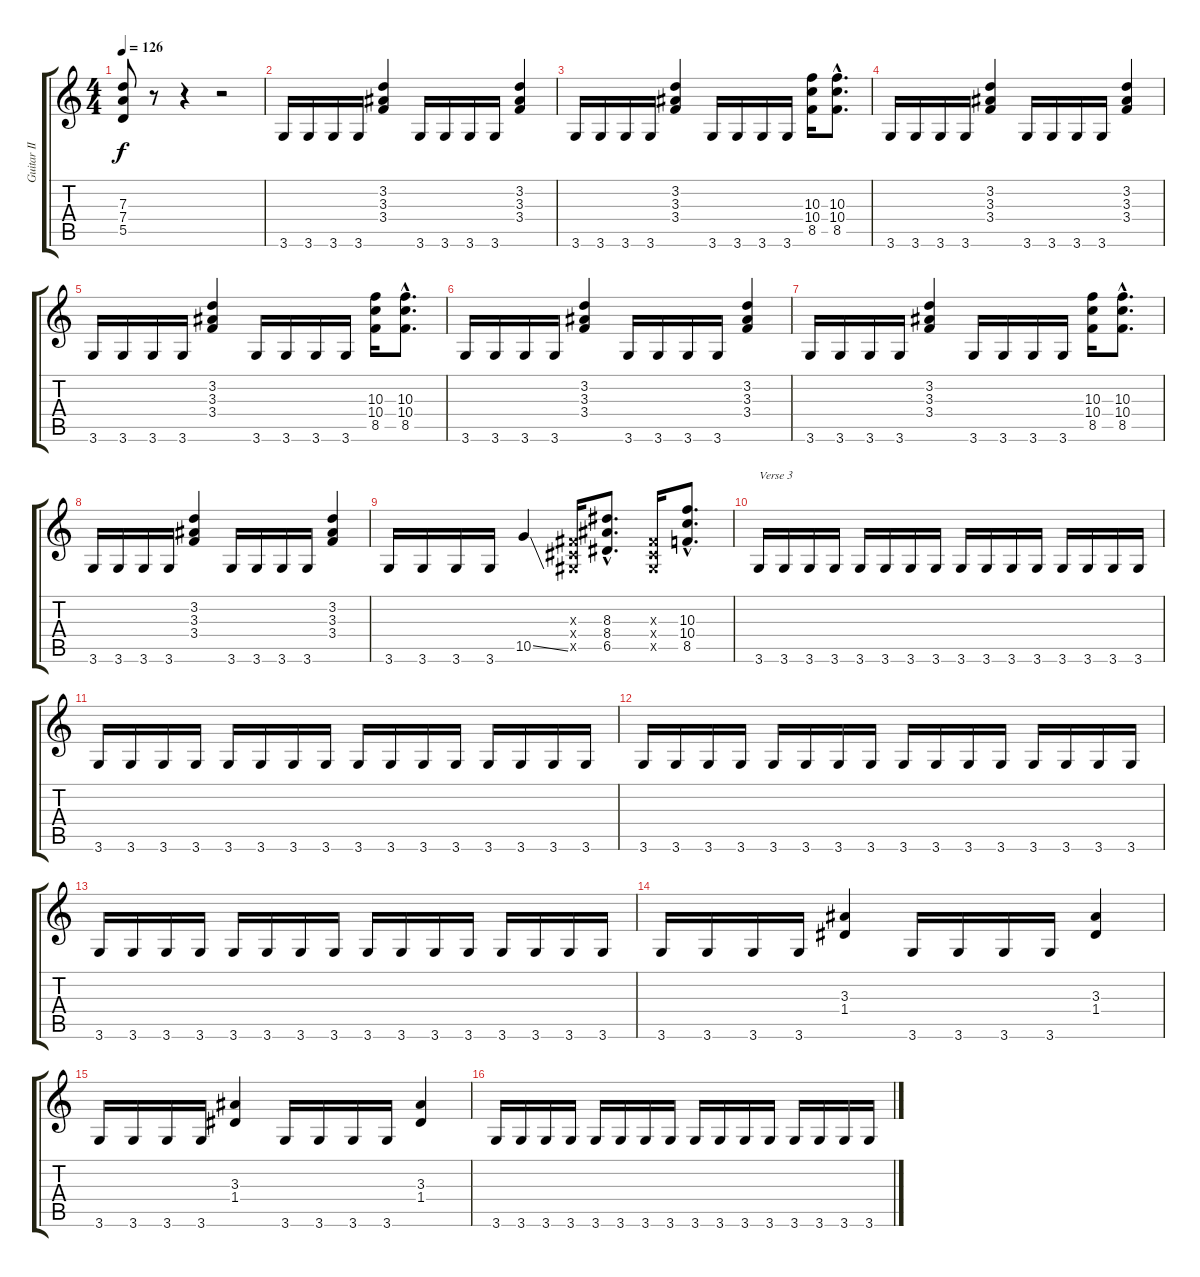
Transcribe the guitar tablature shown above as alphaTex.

\track ("Guitar II" "Guitar II") {instrument overdrivenguitar}
\staff {score tabs}
\tuning (E4 B3 G3 D3 A2 E2) {hide}
\ts (4 4)
\tempo 126
\clef g2
\ks c
(7.3 7.4 5.5).8{dy f} r.8 r.4 r.2 |
3.6.16 3.6.16 3.6.16 3.6.16 (3.2 3.3 3.4).4 3.6.16 3.6.16 3.6.16 3.6.16 (3.2 3.3 3.4).4 |
3.6.16 3.6.16 3.6.16 3.6.16 (3.2 3.3 3.4).4 3.6.16 3.6.16 3.6.16 3.6.16 (10.3 10.4 8.5).16 (10.3{hac} 10.4{hac} 8.5{hac}).8{d} |
3.6.16 3.6.16 3.6.16 3.6.16 (3.2 3.3 3.4).4 3.6.16 3.6.16 3.6.16 3.6.16 (3.2 3.3 3.4).4 |
3.6.16 3.6.16 3.6.16 3.6.16 (3.2 3.3 3.4).4 3.6.16 3.6.16 3.6.16 3.6.16 (10.3 10.4 8.5).16 (10.3{hac} 10.4{hac} 8.5{hac}).8{d} |
3.6.16 3.6.16 3.6.16 3.6.16 (3.2 3.3 3.4).4 3.6.16 3.6.16 3.6.16 3.6.16 (3.2 3.3 3.4).4 |
3.6.16 3.6.16 3.6.16 3.6.16 (3.2 3.3 3.4).4 3.6.16 3.6.16 3.6.16 3.6.16 (10.3 10.4 8.5).16 (10.3{hac} 10.4{hac} 8.5{hac}).8{d} |
3.6.16 3.6.16 3.6.16 3.6.16 (3.2 3.3 3.4).4 3.6.16 3.6.16 3.6.16 3.6.16 (3.2 3.3 3.4).4 |
3.6.16 3.6.16 3.6.16 3.6.16 10.5{ss}.4 (-1.3{x} -1.4{x} -1.5{x}).16 (8.3{hac} 8.4{hac} 6.5{hac}).8{d} (-1.3{x} -1.4{x} -1.5{x}).16 (10.3{hac} 10.4{hac} 8.5{hac}).8{d} |
3.6.16{txt "Verse 3"} 3.6.16 3.6.16 3.6.16 3.6.16 3.6.16 3.6.16 3.6.16 3.6.16 3.6.16 3.6.16 3.6.16 3.6.16 3.6.16 3.6.16 3.6.16 |
3.6.16 3.6.16 3.6.16 3.6.16 3.6.16 3.6.16 3.6.16 3.6.16 3.6.16 3.6.16 3.6.16 3.6.16 3.6.16 3.6.16 3.6.16 3.6.16 |
3.6.16 3.6.16 3.6.16 3.6.16 3.6.16 3.6.16 3.6.16 3.6.16 3.6.16 3.6.16 3.6.16 3.6.16 3.6.16 3.6.16 3.6.16 3.6.16 |
3.6.16 3.6.16 3.6.16 3.6.16 3.6.16 3.6.16 3.6.16 3.6.16 3.6.16 3.6.16 3.6.16 3.6.16 3.6.16 3.6.16 3.6.16 3.6.16 |
3.6.16 3.6.16 3.6.16 3.6.16 (3.3 1.4).4 3.6.16 3.6.16 3.6.16 3.6.16 (3.3 1.4).4 |
3.6.16 3.6.16 3.6.16 3.6.16 (3.3 1.4).4 3.6.16 3.6.16 3.6.16 3.6.16 (3.3 1.4).4 |
3.6.16 3.6.16 3.6.16 3.6.16 3.6.16 3.6.16 3.6.16 3.6.16 3.6.16 3.6.16 3.6.16 3.6.16 3.6.16 3.6.16 3.6.16 3.6.16
